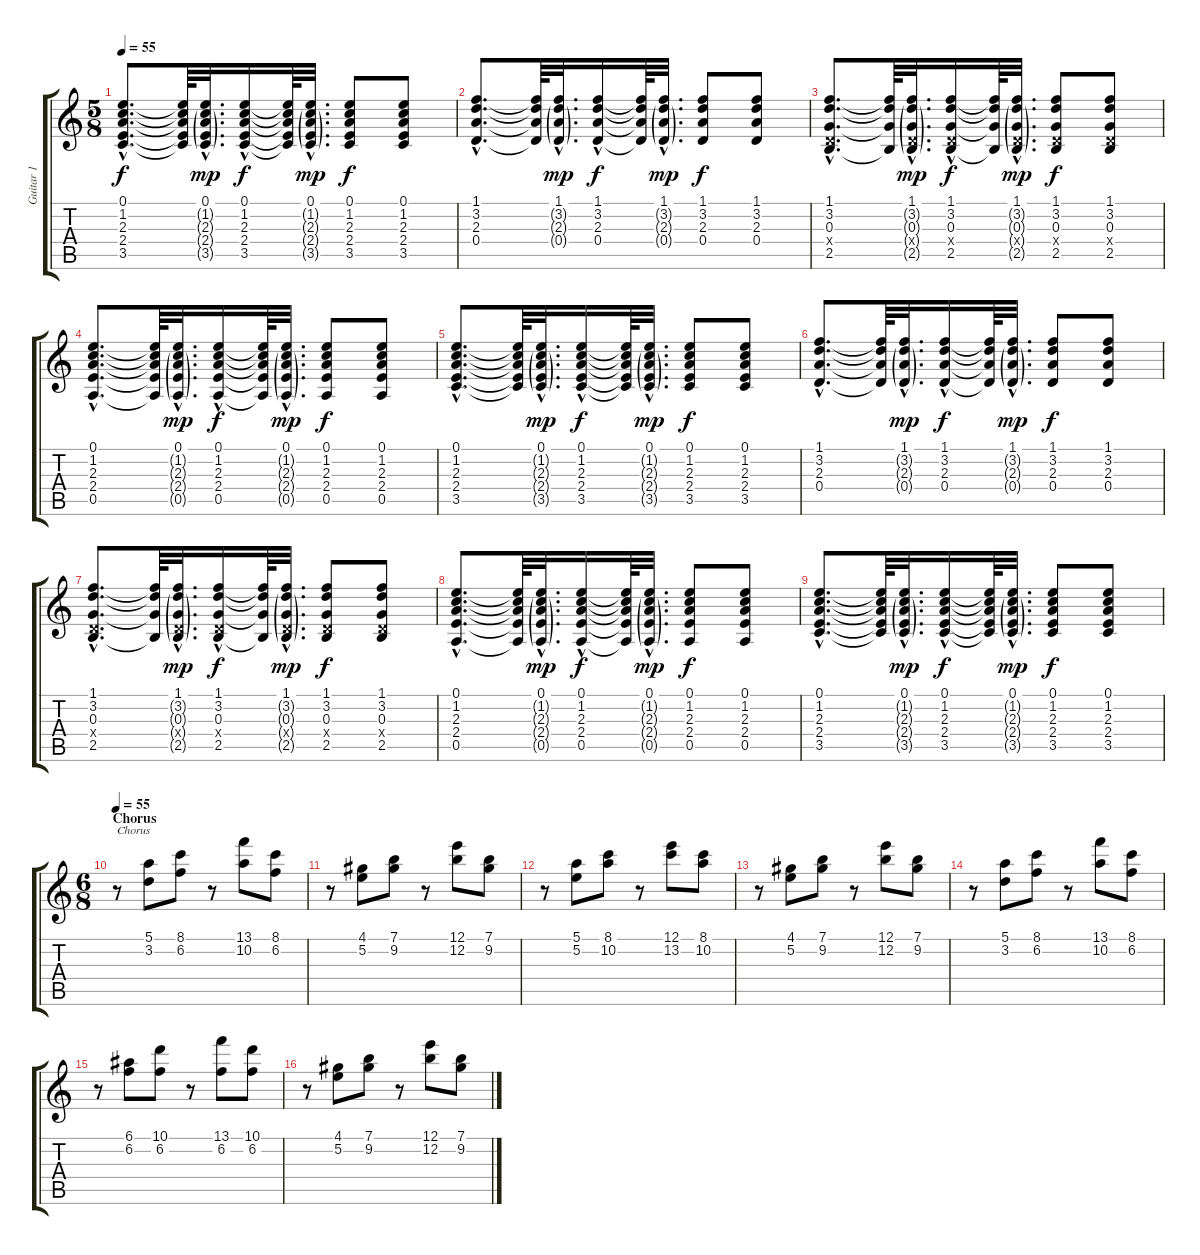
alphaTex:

\track ("Guitar 1" "Guitar 1") {instrument acousticguitarsteel}
\staff {score tabs}
\tuning (E4 B3 G3 D3 A2 D2) {hide}
\ts (5 8)
\tempo 55
\clef g2
\ks c
(0.1{hac} 1.2{hac} 2.3{hac} 2.4{hac} 3.5{hac}).8{d dy f} (0.1{t} 1.2{t} 2.3{t} 2.4{t} 3.5{t}).64 (0.1{hac} 1.2{g hac} 2.3{g hac} 2.4{g hac} 3.5{g hac}).32{d dy mp} (0.1 1.2 2.3 2.4{hac} 3.5).16{dy f} (0.1{t} 1.2{t} 2.3{t} 2.4{t} 3.5{t}).64 (0.1{hac} 1.2{g hac} 2.3{g hac} 2.4{g hac} 3.5{g hac}).32{d dy mp} (0.1 1.2 2.3 2.4 3.5).8{dy f} (0.1 1.2 2.3 2.4 3.5).8 |
(1.1{hac} 3.2{hac} 2.3{hac} 0.4{hac}).8{d} (1.1{t} 3.2{t} 2.3{t} 0.4{t}).64 (1.1{hac} 3.2{g hac} 2.3{g hac} 0.4{g hac}).32{d dy mp} (1.1 3.2 2.3 0.4{hac}).16{dy f} (1.1{t} 3.2{t} 2.3{t} 0.4{t}).64 (1.1{hac} 3.2{g hac} 2.3{g hac} 0.4{g hac}).32{d dy mp} (1.1 3.2 2.3 0.4).8{dy f} (1.1 3.2 2.3 0.4).8 |
(1.1{hac} 3.2{hac} 0.3{hac} 0.4{hac x} 2.5{hac}).8{d} (1.1{t} 3.2{t} 0.3{t} 2.5{t}).64 (1.1{hac} 3.2{g hac} 0.3{g hac} 0.4{g hac x} 2.5{g hac}).32{d dy mp} (1.1 3.2 0.3{hac} 0.4{x} 2.5).16{dy f} (1.1{t} 3.2{t} 0.3{t} 2.5{t}).64 (1.1{hac} 3.2{g hac} 0.3{g hac} 0.4{g hac x} 2.5{g hac}).32{d dy mp} (1.1 3.2 0.3 0.4{x} 2.5).8{dy f} (1.1 3.2 0.3 0.4{x} 2.5).8 |
(0.1{hac} 1.2{hac} 2.3{hac} 2.4{hac} 0.5{hac}).8{d} (0.1{t} 1.2{t} 2.3{t} 2.4{t} 0.5{t}).64 (0.1{hac} 1.2{g hac} 2.3{g hac} 2.4{g hac} 0.5{g hac}).32{d dy mp} (0.1 1.2 2.3{hac} 2.4 0.5).16{dy f} (0.1{t} 1.2{t} 2.3{t} 2.4{t} 0.5{t}).64 (0.1{hac} 1.2{g hac} 2.3{g hac} 2.4{g hac} 0.5{g hac}).32{d dy mp} (0.1 1.2 2.3 2.4 0.5).8{dy f} (0.1 1.2 2.3 2.4 0.5).8 |
(0.1{hac} 1.2{hac} 2.3{hac} 2.4{hac} 3.5{hac}).8{d} (0.1{t} 1.2{t} 2.3{t} 2.4{t} 3.5{t}).64 (0.1{hac} 1.2{g hac} 2.3{g hac} 2.4{g hac} 3.5{g hac}).32{d dy mp} (0.1 1.2 2.3 2.4{hac} 3.5).16{dy f} (0.1{t} 1.2{t} 2.3{t} 2.4{t} 3.5{t}).64 (0.1{hac} 1.2{g hac} 2.3{g hac} 2.4{g hac} 3.5{g hac}).32{d dy mp} (0.1 1.2 2.3 2.4 3.5).8{dy f} (0.1 1.2 2.3 2.4 3.5).8 |
(1.1{hac} 3.2{hac} 2.3{hac} 0.4{hac}).8{d} (1.1{t} 3.2{t} 2.3{t} 0.4{t}).64 (1.1{hac} 3.2{g hac} 2.3{g hac} 0.4{g hac}).32{d dy mp} (1.1 3.2 2.3 0.4{hac}).16{dy f} (1.1{t} 3.2{t} 2.3{t} 0.4{t}).64 (1.1{hac} 3.2{g hac} 2.3{g hac} 0.4{g hac}).32{d dy mp} (1.1 3.2 2.3 0.4).8{dy f} (1.1 3.2 2.3 0.4).8 |
(1.1{hac} 3.2{hac} 0.3{hac} 0.4{hac x} 2.5{hac}).8{d} (1.1{t} 3.2{t} 0.3{t} 2.5{t}).64 (1.1{hac} 3.2{g hac} 0.3{g hac} 0.4{g hac x} 2.5{g hac}).32{d dy mp} (1.1 3.2 0.3{hac} 0.4{x} 2.5).16{dy f} (1.1{t} 3.2{t} 0.3{t} 2.5{t}).64 (1.1{hac} 3.2{g hac} 0.3{g hac} 0.4{g hac x} 2.5{g hac}).32{d dy mp} (1.1 3.2 0.3 0.4{x} 2.5).8{dy f} (1.1 3.2 0.3 0.4{x} 2.5).8 |
(0.1{hac} 1.2{hac} 2.3{hac} 2.4{hac} 0.5{hac}).8{d} (0.1{t} 1.2{t} 2.3{t} 2.4{t} 0.5{t}).64 (0.1{hac} 1.2{g hac} 2.3{g hac} 2.4{g hac} 0.5{g hac}).32{d dy mp} (0.1 1.2 2.3{hac} 2.4 0.5).16{dy f} (0.1{t} 1.2{t} 2.3{t} 2.4{t} 0.5{t}).64 (0.1{hac} 1.2{g hac} 2.3{g hac} 2.4{g hac} 0.5{g hac}).32{d dy mp} (0.1 1.2 2.3 2.4 0.5).8{dy f} (0.1 1.2 2.3 2.4 0.5).8 |
(0.1{hac} 1.2{hac} 2.3{hac} 2.4{hac} 3.5{hac}).8{d} (0.1{t} 1.2{t} 2.3{t} 2.4{t} 3.5{t}).64 (0.1{hac} 1.2{g hac} 2.3{g hac} 2.4{g hac} 3.5{g hac}).32{d dy mp} (0.1 1.2 2.3 2.4{hac} 3.5).16{dy f} (0.1{t} 1.2{t} 2.3{t} 2.4{t} 3.5{t}).64 (0.1{hac} 1.2{g hac} 2.3{g hac} 2.4{g hac} 3.5{g hac}).32{d dy mp} (0.1 1.2 2.3 2.4 3.5).8{dy f} (0.1 1.2 2.3 2.4 3.5).8 |
\ts (6 8)
\section ("" "Chorus")
\tempo 55
r.8{txt "Chorus"} (5.1 3.2).8 (8.1 6.2).8 r.8 (13.1 10.2).8 (8.1 6.2).8 |
r.8 (4.1 5.2).8 (7.1 9.2).8 r.8 (12.1 12.2).8 (7.1 9.2).8 |
r.8 (5.1 5.2).8 (8.1 10.2).8 r.8 (12.1 13.2).8 (8.1 10.2).8 |
r.8 (4.1 5.2).8 (7.1 9.2).8 r.8 (12.1 12.2).8 (7.1 9.2).8 |
r.8 (5.1 3.2).8 (8.1 6.2).8 r.8 (13.1 10.2).8 (8.1 6.2).8 |
r.8 (6.1 6.2).8 (10.1 6.2).8 r.8 (13.1 6.2).8 (10.1 6.2).8 |
r.8 (4.1 5.2).8 (7.1 9.2).8 r.8 (12.1 12.2).8 (7.1 9.2).8
